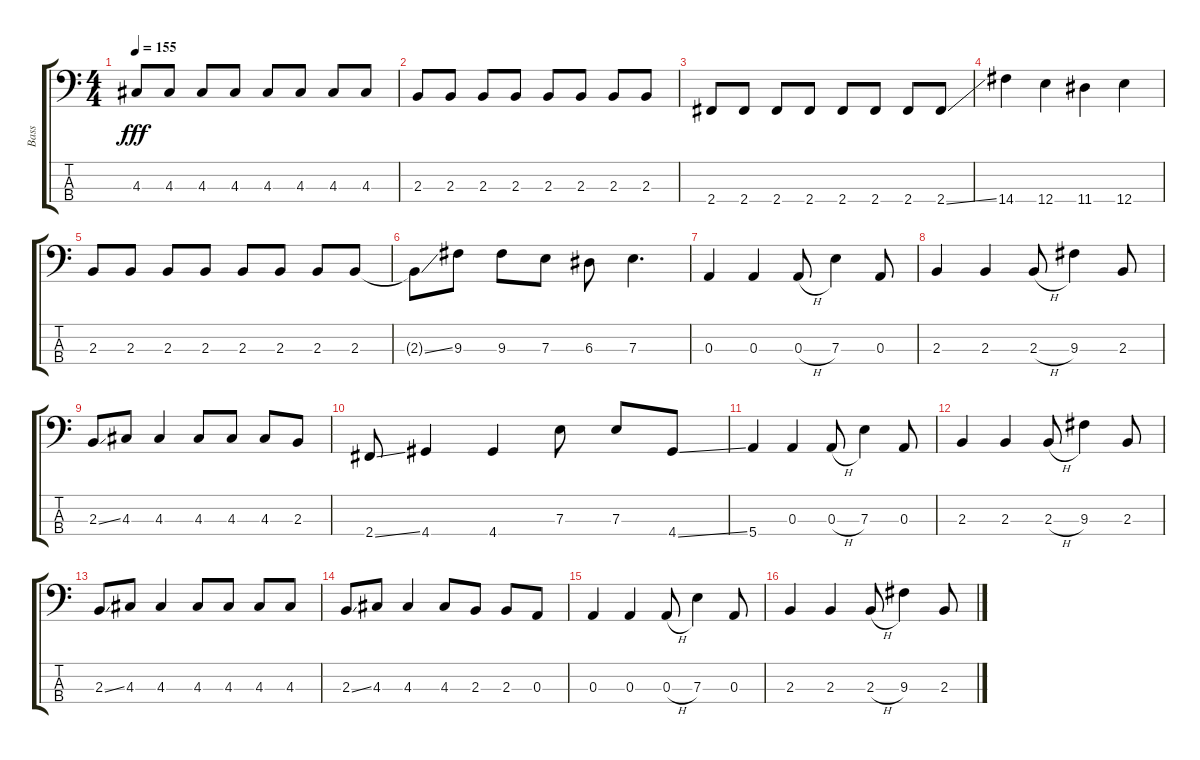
\track ("Bass " "Bass ") {instrument electricbasspick}
\staff {score tabs}
\tuning (G2 D2 A1 E1) {hide}
\ts (4 4)
\tempo 155
\clef f4
\ks c
4.3.8{dy fff} 4.3.8 4.3.8 4.3.8 4.3.8 4.3.8 4.3.8 4.3.8 |
2.3.8 2.3.8 2.3.8 2.3.8 2.3.8 2.3.8 2.3.8 2.3.8 |
2.4.8 2.4.8 2.4.8 2.4.8 2.4.8 2.4.8 2.4.8 2.4{ss}.8 |
14.4.4 12.4.4 11.4.4 12.4.4 |
2.3.8 2.3.8 2.3.8 2.3.8 2.3.8 2.3.8 2.3.8 2.3.8 |
2.3{ss t}.8 9.3.8 9.3.8 7.3.8 6.3.8 7.3.4{d} |
0.3.4 0.3.4 0.3{h}.8 7.3.4 0.3.8 |
2.3.4 2.3.4 2.3{h}.8 9.3.4 2.3.8 |
2.3{ss}.8 4.3.8 4.3.4 4.3.8 4.3.8 4.3.8 2.3.8 |
2.4{ss}.8 4.4.4 4.4.4 7.3.8 7.3.8 4.4{ss}.8 |
5.4.4 0.3.4 0.3{h}.8 7.3.4 0.3.8 |
2.3.4 2.3.4 2.3{h}.8 9.3.4 2.3.8 |
2.3{ss}.8 4.3.8 4.3.4 4.3.8 4.3.8 4.3.8 4.3.8 |
2.3{ss}.8 4.3.8 4.3.4 4.3.8 2.3.8 2.3.8 0.3.8 |
0.3.4 0.3.4 0.3{h}.8 7.3.4 0.3.8 |
2.3.4 2.3.4 2.3{h}.8 9.3.4 2.3.8
